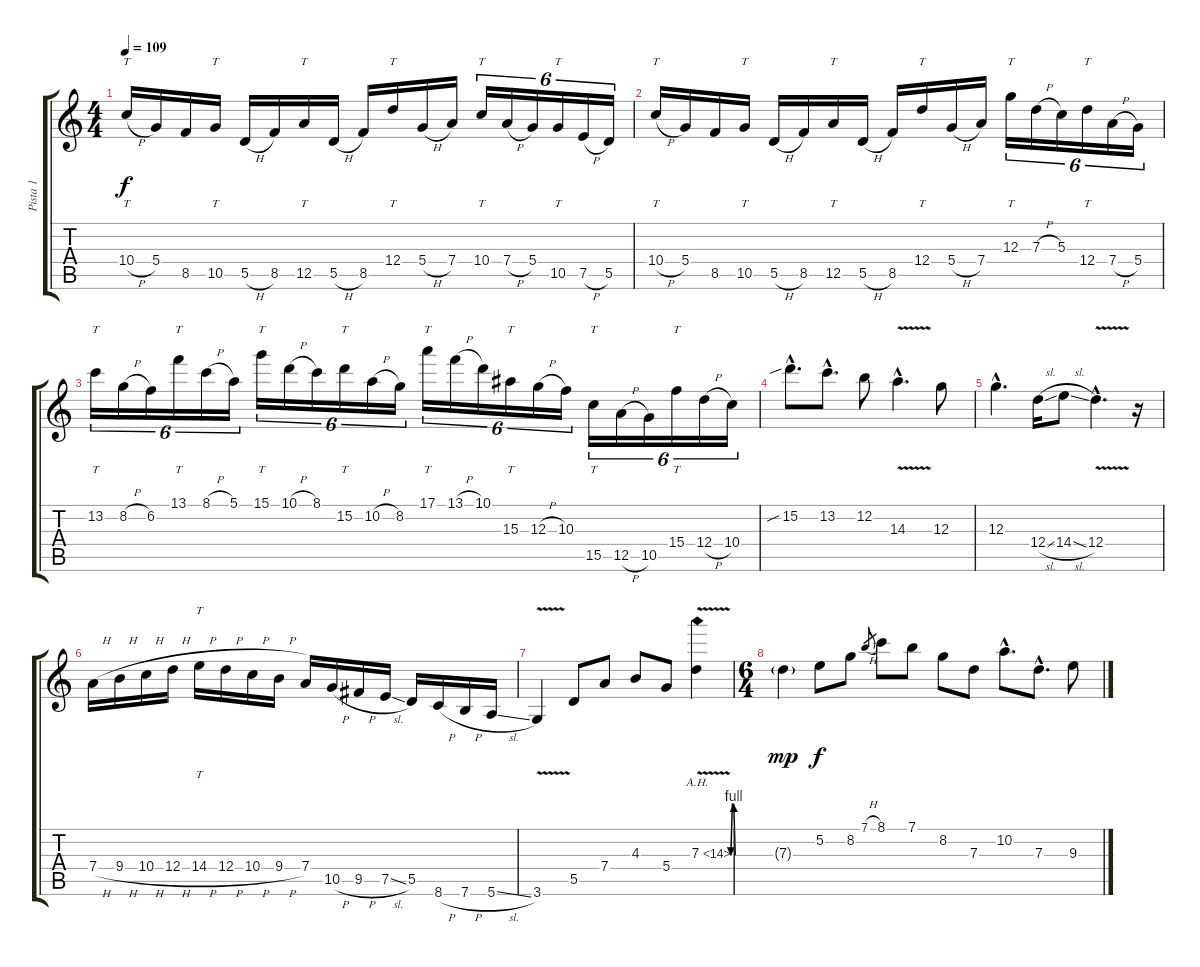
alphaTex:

\track ("Pista 1" "Pista 1") {instrument distortionguitar}
\staff {score tabs}
\tuning (E4 B3 G3 D3 A2 E2) {hide}
\ts (4 4)
\tempo 109
\clef g2
\ks c
10.4{h}.16{tt dy f} 5.4.16 8.5.16 10.5.16{tt} 5.5{h}.16 8.5.16 12.5.16{tt} 5.5{h}.16 8.5.16 12.4.16{tt} 5.4{h}.16 7.4.16 10.4.16{tt tu (6 4)} 7.4{h}.16{tu (6 4)} 5.4.16{tu (6 4)} 10.5.16{tt tu (6 4)} 7.5{h}.16{tu (6 4)} 5.5.16{tu (6 4)} |
10.4{h}.16{tt} 5.4.16 8.5.16 10.5.16{tt} 5.5{h}.16 8.5.16 12.5.16{tt} 5.5{h}.16 8.5.16 12.4.16{tt} 5.4{h}.16 7.4.16 12.3.16{tt tu (6 4)} 7.3{h}.16{tu (6 4)} 5.3.16{tu (6 4)} 12.4.16{tt tu (6 4)} 7.4{h}.16{tu (6 4)} 5.4.16{tu (6 4)} |
13.2.16{tt tu (6 4)} 8.2{h}.16{tu (6 4)} 6.2.16{tu (6 4)} 13.1.16{tt tu (6 4)} 8.1{h}.16{tu (6 4)} 5.1.16{tu (6 4)} 15.1.16{tt tu (6 4)} 10.1{h}.16{tu (6 4)} 8.1.16{tu (6 4)} 15.2.16{tt tu (6 4)} 10.2{h}.16{tu (6 4)} 8.2.16{tu (6 4)} 17.1.16{tt tu (6 4)} 13.1{h}.16{tu (6 4)} 10.1.16{tu (6 4)} 15.3.16{tt tu (6 4)} 12.3{h}.16{tu (6 4)} 10.3.16{tu (6 4)} 15.5.16{tt tu (6 4)} 12.5{h}.16{tu (6 4)} 10.5.16{tu (6 4)} 15.4.16{tt tu (6 4)} 12.4{h}.16{tu (6 4)} 10.4.16{tu (6 4)} |
15.2{sib hac}.8{d} 13.2{hac}.8{d} 12.2.8 14.3{v hac}.4{d} 12.3.8 |
12.3{hac}.4{d} 12.4{sl}.16 14.4{sl}.8 12.4{v hac}.4{d} r.16 |
7.4{h}.16 9.4{h}.16 10.4{h}.16 12.4{h}.16 14.4{h}.16{tt} 12.4{h}.16 10.4{h}.16 9.4{h}.16 7.4.16 10.5{h}.16 9.5{h}.16 7.5{sl}.16 5.5.16 8.6{h}.16 7.6{h}.16 5.6{sl}.16 |
3.6{v}.4 5.5.8 7.4.8 4.3.8 5.4.8 7.3{be (custom 0 0 15 4 30 4 45 0 60 0) ah 7 v}.4 |
\ts (6 4)
7.3{g}.4{dy mp} 5.2.8{dy f} 8.2.8 7.1{h}.8{gr} 8.1.8 7.1.8 8.2.8 7.3.8 10.2{hac}.8{d} 7.3{hac}.8{d} 9.3.8
